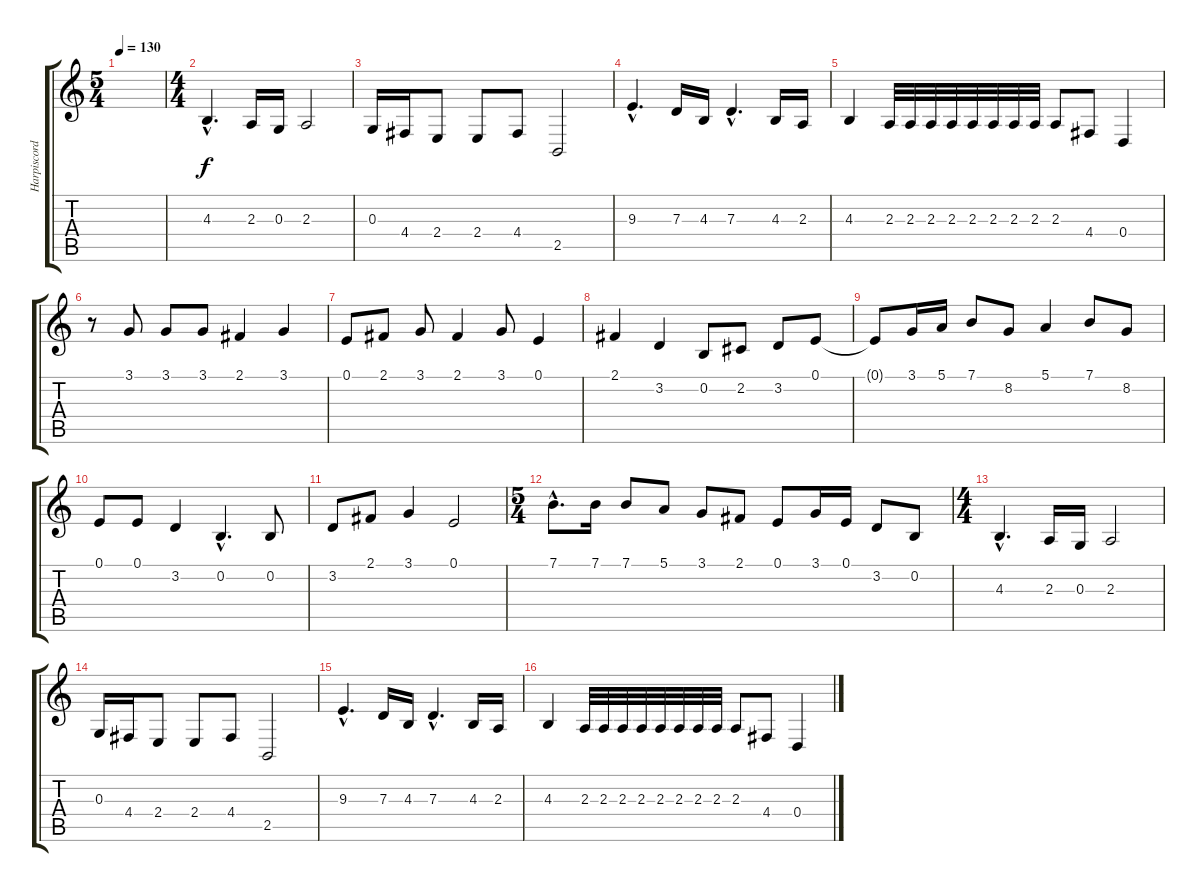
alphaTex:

\track ("Harpiscord" "Harpiscord") {instrument harpsichord}
\staff {score tabs}
\tuning (E4 B3 G3 D3 A2 E2) {hide}
\ts (5 4)
\tempo 130
\clef g2
\ks c
|
\ts (4 4)
4.3{hac}.4{d} 2.3.16 0.3.16 2.3.2 |
0.3.16 4.4.16 2.4.8 2.4.8 4.4.8 2.5.2 |
9.3{hac}.4{d} 7.3.16 4.3.16 7.3{hac}.4{d} 4.3.16 2.3.16 |
4.3.4 2.3.32 2.3.32 2.3.32 2.3.32 2.3.32 2.3.32 2.3.32 2.3.32 2.3.8 4.4.8 0.4.4 |
r.8 3.1.8 3.1.8 3.1.8 2.1.4 3.1.4 |
0.1.8 2.1.8 3.1.8 2.1.4 3.1.8 0.1.4 |
2.1.4 3.2.4 0.2.8 2.2.8 3.2.8 0.1.8 |
0.1{t}.8 3.1.16 5.1.16 7.1.8 8.2.8 5.1.4 7.1.8 8.2.8 |
0.1.8 0.1.8 3.2.4 0.2{hac}.4{d} 0.2.8 |
3.2.8 2.1.8 3.1.4 0.1.2 |
\ts (5 4)
7.1{hac}.8{d} 7.1.16 7.1.8 5.1.8 3.1.8 2.1.8 0.1.8 3.1.16 0.1.16 3.2.8 0.2.8 |
\ts (4 4)
4.3{hac}.4{d} 2.3.16 0.3.16 2.3.2 |
0.3.16 4.4.16 2.4.8 2.4.8 4.4.8 2.5.2 |
9.3{hac}.4{d} 7.3.16 4.3.16 7.3{hac}.4{d} 4.3.16 2.3.16 |
4.3.4 2.3.32 2.3.32 2.3.32 2.3.32 2.3.32 2.3.32 2.3.32 2.3.32 2.3.8 4.4.8 0.4.4
